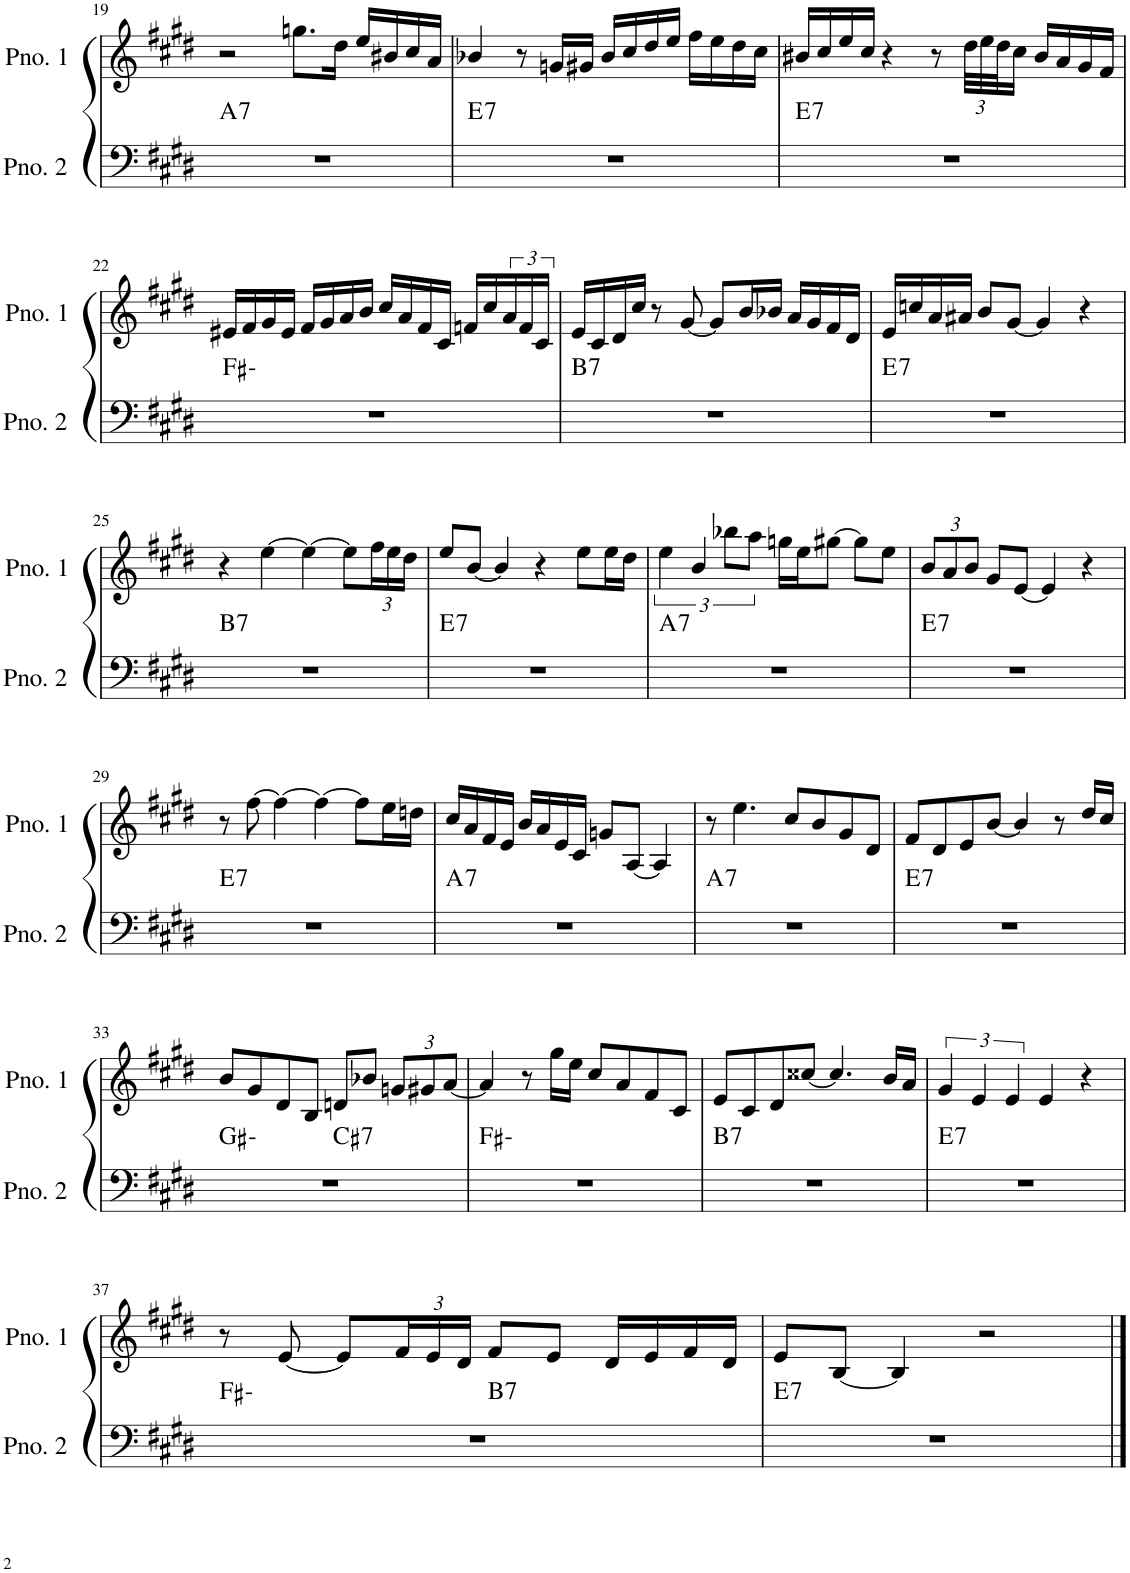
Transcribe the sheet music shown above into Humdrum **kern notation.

**kern	**harte	**kern
*part2	*part2	*part1
*staff2	*	*staff1
*I"ピアノ 2	*	*I"ピアノ 1
!!LO:PB:g=z
*clefF4	*	*clefG2
*k[f#c#g#d#]	*	*k[f#c#g#d#]
*M4/4	*	*M4/4
=19	=19	=19
!	!LO:H:kt=7	!
1r	A:7	2r
.	.	8.ggn\L
.	.	16dd#\Jk
.	.	16ee/LL
.	.	16b#X/
.	.	16cc#/
.	.	16a/JJ
=20	=20	=20
!	!LO:H:kt=7	!
1r	E:7	4b-X/
.	.	8r
.	.	16gn/LL
.	.	16g#X/JJ
.	.	16b-/LL
.	.	16cc#/
.	.	16dd#/
.	.	16ee/JJ
.	.	16ff#\LL
.	.	16ee\
.	.	16dd#\
.	.	16cc#\JJ
=21	=21	=21
!	!LO:H:kt=7	!
1r	E:7	16b#X/LL
.	.	16cc#/
.	.	16ee/
.	.	16cc#/JJ
.	.	4r
.	.	8r
*	*	*Xbrackettup
.	.	48dd#\LLL
.	.	48ee\
.	.	48dd#\J
.	.	16cc#\JJ
.	.	16b#/LL
.	.	16a/
.	.	16g#/
.	.	16f#/JJ
!!LO:LB:g=z
=22	=22	=22
1r	F#:min	16e#X/LL
.	.	16f#/
.	.	16g#/
.	.	16e#/JJ
.	.	16f#/LL
.	.	16g#/
.	.	16a/
.	.	16b/JJ
.	.	16cc#/LL
.	.	16a/
.	.	16f#/
.	.	16c#/JJ
.	.	16fn/LL
.	.	16cc#/
*	*	*brackettup
.	.	24a/
.	.	24f/
.	.	24c#/JJ
=23	=23	=23
!	!LO:H:kt=7	!
1r	B:7	16e/LL
.	.	16c#/
.	.	16d#/
.	.	16cc#/JJ
.	.	8r
.	.	[8g#/
.	.	8g#/L]
.	.	16b/L
.	.	16b-X/JJ
.	.	16a/LL
.	.	16g#/
.	.	16f#/
.	.	16d#/JJ
=24	=24	=24
!	!LO:H:kt=7	!
1r	E:7	16e/LL
.	.	16ccn/
.	.	16a/
.	.	16a#X/JJ
.	.	8b/L
.	.	[8g#/J
.	.	4g#/]
.	.	4r
!!LO:LB:g=z
=25	=25	=25
!	!LO:H:kt=7	!
1r	B:7	4r
.	.	[4ee\
.	.	4ee\_
.	.	8ee\L]
*	*	*Xbrackettup
.	.	24ff#\L
.	.	24ee\
.	.	24dd#\JJ
=26	=26	=26
!	!LO:H:kt=7	!
1r	E:7	8ee/L
.	.	[8b/J
.	.	4b/]
.	.	4r
.	.	8ee\L
.	.	16ee\L
.	.	16dd#\JJ
=27	=27	=27
*	*	*brackettup
!	!LO:H:kt=7	!
1r	A:7	6ee\
.	.	6b/
.	.	12bb-X\L
.	.	12aa\J
.	.	16ggn\LL
.	.	16ee\J
.	.	[8gg#X\J
.	.	8gg#\L]
.	.	8ee\J
=28	=28	=28
*	*	*Xbrackettup
!	!LO:H:kt=7	!
1r	E:7	12b/L
.	.	12a/
.	.	12b/J
.	.	8g#/L
.	.	[8e/J
.	.	4e/]
.	.	4r
!!LO:LB:g=z
=29	=29	=29
!	!LO:H:kt=7	!
1r	E:7	8r
.	.	[8ff#\
.	.	4ff#\_
.	.	4ff#\_
.	.	8ff#\L]
.	.	16ee\L
.	.	16ddn\JJ
=30	=30	=30
!	!LO:H:kt=7	!
1r	A:7	16cc#/LL
.	.	16a/
.	.	16f#/
.	.	16e/JJ
.	.	16b/LL
.	.	16a/
.	.	16e/
.	.	16c#/JJ
.	.	8gn/L
.	.	[8A/J
.	.	4A/]
=31	=31	=31
!	!LO:H:kt=7	!
1r	A:7	8r
.	.	4.ee\
.	.	8cc#/L
.	.	8b/
.	.	8g#/
.	.	8d#/J
=32	=32	=32
!	!LO:H:kt=7	!
1r	E:7	8f#/L
.	.	8d#/
.	.	8e/
.	.	[8b/J
.	.	4b/]
.	.	8r
.	.	16dd#/LL
.	.	16cc#/JJ
!!LO:LB:g=z
=33	=33	=33
*^	*	*
1r	2ryy	G#:min	8b/L
.	.	.	8g#/
.	.	.	8d#/
.	.	.	8B/J
!	!	!LO:H:kt=7	!
.	2ryy	C#:7	8dn/L
.	.	.	8b-X/J
.	.	.	12gn/L
.	.	.	12g#X/
.	.	.	[12a/J
*v	*v	*	*
=34	=34	=34
1r	F#:min	4a/]
.	.	8r
.	.	16gg#\LL
.	.	16ee\JJ
.	.	8cc#/L
.	.	8a/
.	.	8f#/
.	.	8c#/J
=35	=35	=35
!	!LO:H:kt=7	!
1r	B:7	8e/L
.	.	8c#/
.	.	8d#/
.	.	[8cc##X/J
.	.	4.cc##/]
.	.	16b/LL
.	.	16a/JJ
=36	=36	=36
*	*	*brackettup
!	!LO:H:kt=7	!
1r	E:7	6g#/
.	.	6e/
.	.	6e/
.	.	4e/
.	.	4r
!!LO:LB:g=z
=37	=37	=37
*^	*	*
1r	2ryy	F#:min	8r
.	.	.	[8e/
.	.	.	8e/L]
*	*	*	*Xbrackettup
.	.	.	24f#/L
.	.	.	24e/
.	.	.	24d#/JJ
!	!	!LO:H:kt=7	!
.	2ryy	B:7	8f#/L
.	.	.	8e/J
.	.	.	16d#/LL
.	.	.	16e/
.	.	.	16f#/
.	.	.	16d#/JJ
=38	=38	=38	=38
!	!	!LO:H:kt=7	!
*v	*v	*	*
1r	E:7	8e/L
.	.	[8B/J
.	.	4B/]
.	.	2r
==	==	==
*-	*-	*-
